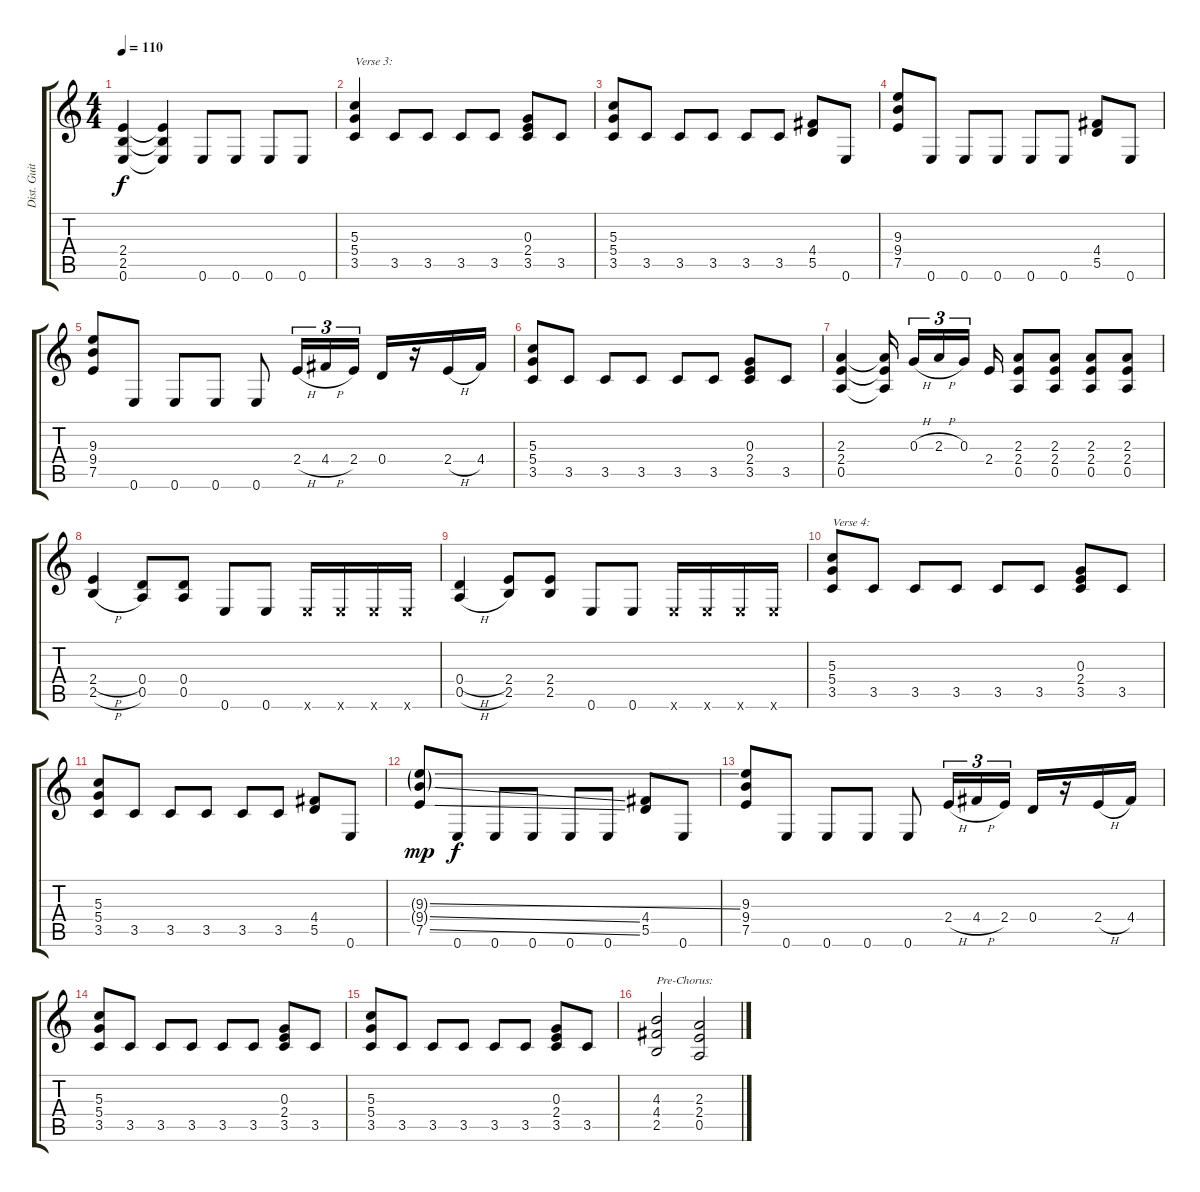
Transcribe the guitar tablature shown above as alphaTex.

\track ("Dist. Guitar 2" "Dist. Guit") {instrument overdrivenguitar}
\staff {score tabs}
\tuning (E4 B3 G3 D3 A2 E2) {hide}
\ts (4 4)
\tempo 110
\clef g2
\ks c
(2.4 2.5 0.6).4{dy f} (2.4{t} 2.5{t} 0.6{t}).4 0.6.8 0.6.8 0.6.8 0.6.8 |
(5.3 5.4 3.5).4{txt "Verse 3:"} 3.5.8 3.5.8 3.5.8 3.5.8 (0.3 2.4 3.5).8 3.5.8 |
(5.3 5.4 3.5).8 3.5.8 3.5.8 3.5.8 3.5.8 3.5.8 (4.4 5.5).8 0.6.8 |
(9.3 9.4 7.5).8 0.6.8 0.6.8 0.6.8 0.6.8 0.6.8 (4.4 5.5).8 0.6.8 |
(9.3 9.4 7.5).8 0.6.8 0.6.8 0.6.8 0.6.8 2.4{h}.16{tu (3 2)} 4.4{h}.16{tu (3 2)} 2.4.16{tu (3 2)} 0.4.16 r.16 2.4{h}.16 4.4.16 |
(5.3 5.4 3.5).8 3.5.8 3.5.8 3.5.8 3.5.8 3.5.8 (0.3 2.4 3.5).8 3.5.8 |
(2.3 2.4 0.5).4 (2.3{t} 2.4{t} 0.5{t}).16 0.3{h}.16{tu (3 2)} 2.3{h}.16{tu (3 2)} 0.3.16{tu (3 2)} 2.4.16 (2.3 2.4 0.5).8 (2.3 2.4 0.5).8 (2.3 2.4 0.5).8 (2.3 2.4 0.5).8 |
(2.4{h} 2.5{h}).4 (0.4 0.5).8 (0.4 0.5).8 0.6.8 0.6.8 0.6{x}.16 0.6{x}.16 0.6{x}.16 0.6{x}.16 |
(0.4{h} 0.5{h}).4 (2.4 2.5).8 (2.4 2.5).8 0.6.8 0.6.8 0.6{x}.16 0.6{x}.16 0.6{x}.16 0.6{x}.16 |
(5.3 5.4 3.5).8{txt "Verse 4:"} 3.5.8 3.5.8 3.5.8 3.5.8 3.5.8 (0.3 2.4 3.5).8 3.5.8 |
(5.3 5.4 3.5).8 3.5.8 3.5.8 3.5.8 3.5.8 3.5.8 (4.4 5.5).8 0.6.8 |
(9.3{ss g} 9.4{ss g} 7.5{ss}).8{dy mp} 0.6.8{dy f} 0.6.8 0.6.8 0.6.8 0.6.8 (4.4 5.5).8 0.6.8 |
(9.3 9.4 7.5).8 0.6.8 0.6.8 0.6.8 0.6.8 2.4{h}.16{tu (3 2)} 4.4{h}.16{tu (3 2)} 2.4.16{tu (3 2)} 0.4.16 r.16 2.4{h}.16 4.4.16 |
(5.3 5.4 3.5).8 3.5.8 3.5.8 3.5.8 3.5.8 3.5.8 (0.3 2.4 3.5).8 3.5.8 |
(5.3 5.4 3.5).8 3.5.8 3.5.8 3.5.8 3.5.8 3.5.8 (0.3 2.4 3.5).8 3.5.8 |
(4.3 4.4 2.5).2{txt "Pre-Chorus:"} (2.3 2.4 0.5).2
